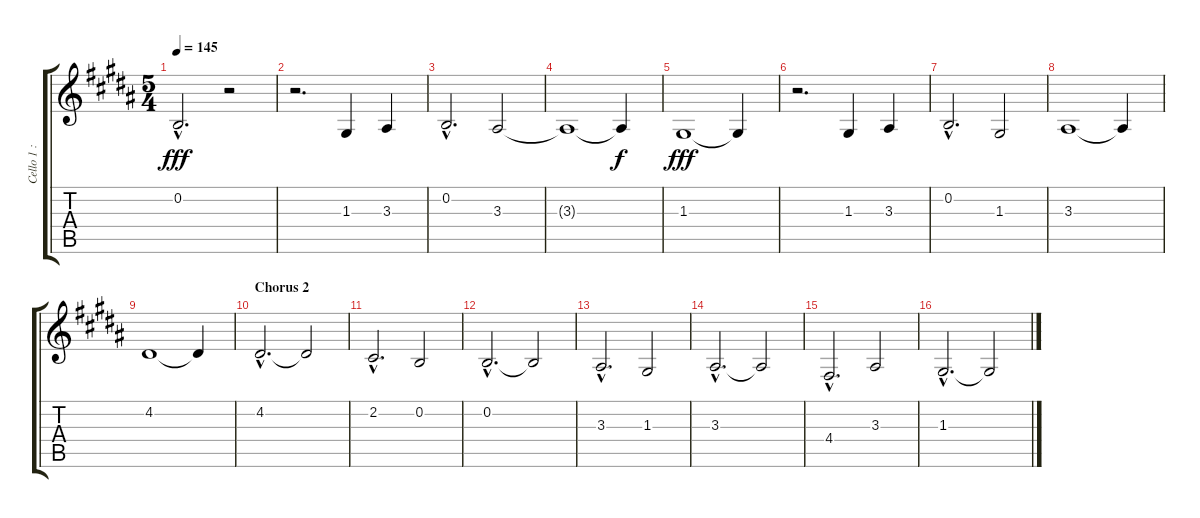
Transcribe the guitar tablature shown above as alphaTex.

\track ("Cello 1 : Lead" "Cello 1 : ") {instrument cello}
\staff {score tabs}
\tuning (E4 B3 G3 D3 A2 E2) {hide}
\ts (5 4)
\tempo 145
\clef g2
\ks b
0.2{hac t}.2{d dy fff} r.2 |
r.2{d} 1.3.4 3.3.4 |
0.2{hac}.2{d} 3.3.2 |
3.3{t}.1 3.3{t}.4{dy f} |
1.3.1{dy fff} 1.3{t}.4 |
r.2{d} 1.3.4 3.3.4 |
0.2{hac}.2{d} 1.3.2 |
3.3.1 3.3{t}.4 |
4.2.1 4.2{t}.4 |
\section ("" "Chorus 2")
4.2{hac}.2{d} 4.2{t}.2 |
2.2{hac}.2{d} 0.2.2 |
0.2{hac}.2{d} 0.2{t}.2 |
3.3{hac}.2{d} 1.3.2 |
3.3{hac}.2{d} 3.3{t}.2 |
4.4{hac}.2{d} 3.3.2 |
1.3{hac}.2{d} 1.3{t}.2
